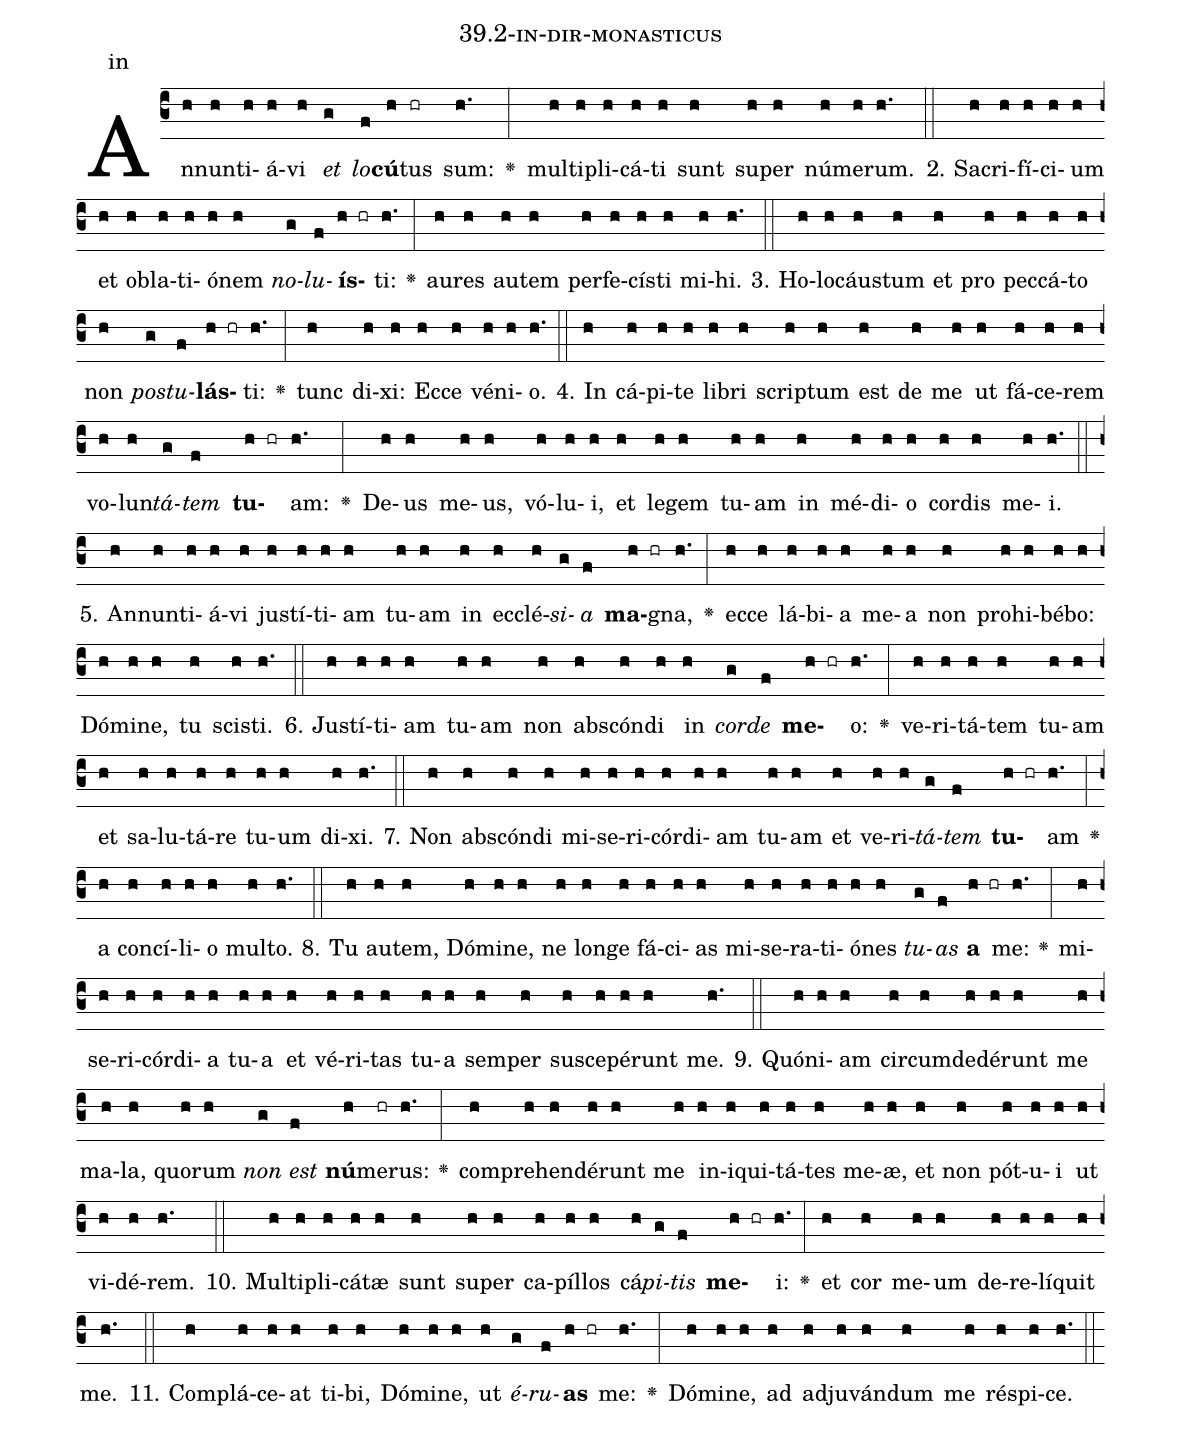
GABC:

name: 39.2-in-dir-monasticus;
annotation: in;
%%
(c3)An(h)nun(h)ti(h)á(h)vi(h) <i>et</i>(g) <i>lo</i>(f)<b>cú</b>(h)tus(hr) sum:(h.) <v>\greheightstar</v>(:) mul(h)ti(h)pli(h)cá(h)ti(h) sunt(h) su(h)per(h) nú(h)me(h)rum.(h.) (::)
2. Sa(h)cri(h)fí(h)ci(h)um(h) et(h) ob(h)la(h)ti(h)ó(h)nem(h) <i>no</i>(g)<i>lu</i>(f)<b>ís</b>(h hr)ti:(h.) <v>\greheightstar</v>(:) au(h)res(h) au(h)tem(h) per(h)fe(h)cís(h)ti(h) mi(h)hi.(h.) (::)
3. Ho(h)lo(h)cáus(h)tum(h) et(h) pro(h) pec(h)cá(h)to(h) non(h) <i>pos</i>(g)<i>tu</i>(f)<b>lás</b>(h hr)ti:(h.) <v>\greheightstar</v>(:) tunc(h) di(h)xi:(h) Ec(h)ce(h) vé(h)ni(h)o.(h.) (::)
4. In(h) cá(h)pi(h)te(h) li(h)bri(h) scrip(h)tum(h) est(h) de(h) me(h) ut(h) fá(h)ce(h)rem(h) vo(h)lun(h)<i>tá</i>(g)<i>tem</i>(f) <b>tu</b>(h hr)am:(h.) <v>\greheightstar</v>(:) De(h)us(h) me(h)us,(h) vó(h)lu(h)i,(h) et(h) le(h)gem(h) tu(h)am(h) in(h) mé(h)di(h)o(h) cor(h)dis(h) me(h)i.(h.) (::)
5. An(h)nun(h)ti(h)á(h)vi(h) jus(h)tí(h)ti(h)am(h) tu(h)am(h) in(h) ec(h)clé(h)<i>si</i>(g)<i>a</i>(f) <b>ma</b>(h hr)gna,(h.) <v>\greheightstar</v>(:) ec(h)ce(h) lá(h)bi(h)a(h) me(h)a(h) non(h) pro(h)hi(h)bé(h)bo:(h) Dó(h)mi(h)ne,(h) tu(h) scis(h)ti.(h.) (::)
6. Jus(h)tí(h)ti(h)am(h) tu(h)am(h) non(h) abs(h)cón(h)di(h) in(h) <i>cor</i>(g)<i>de</i>(f) <b>me</b>(h hr)o:(h.) <v>\greheightstar</v>(:) ve(h)ri(h)tá(h)tem(h) tu(h)am(h) et(h) sa(h)lu(h)tá(h)re(h) tu(h)um(h) di(h)xi.(h.) (::)
7. Non(h) abs(h)cón(h)di(h) mi(h)se(h)ri(h)cór(h)di(h)am(h) tu(h)am(h) et(h) ve(h)ri(h)<i>tá</i>(g)<i>tem</i>(f) <b>tu</b>(h hr)am(h.) <v>\greheightstar</v>(:) a(h) con(h)cí(h)li(h)o(h) mul(h)to.(h.) (::)
8. Tu(h) au(h)tem,(h) Dó(h)mi(h)ne,(h) ne(h) lon(h)ge(h) fá(h)ci(h)as(h) mi(h)se(h)ra(h)ti(h)ó(h)nes(h) <i>tu</i>(g)<i>as</i>(f) <b>a</b>(h hr) me:(h.) <v>\greheightstar</v>(:) mi(h)se(h)ri(h)cór(h)di(h)a(h) tu(h)a(h) et(h) vé(h)ri(h)tas(h) tu(h)a(h) sem(h)per(h) su(h)sce(h)pé(h)runt(h) me.(h.) (::)
9. Quón(h)i(h)am(h) cir(h)cum(h)de(h)dé(h)runt(h) me(h) ma(h)la,(h) quo(h)rum(h) <i>non</i>(g) <i>est</i>(f) <b>nú</b>(h)me(hr)rus:(h.) <v>\greheightstar</v>(:) com(h)pre(h)hen(h)dé(h)runt(h) me(h) in(h)i(h)qui(h)tá(h)tes(h) me(h)æ,(h) et(h) non(h) pót(h)u(h)i(h) ut(h) vi(h)dé(h)rem.(h.) (::)
10. Mul(h)ti(h)pli(h)cá(h)tæ(h) sunt(h) su(h)per(h) ca(h)píl(h)los(h) cá(h)<i>pi</i>(g)<i>tis</i>(f) <b>me</b>(h hr)i:(h.) <v>\greheightstar</v>(:) et(h) cor(h) me(h)um(h) de(h)re(h)lí(h)quit(h) me.(h.) (::)
11. Com(h)plá(h)ce(h)at(h) ti(h)bi,(h) Dó(h)mi(h)ne,(h) ut(h) <i>é</i>(g)<i>ru</i>(f)<b>as</b>(h hr) me:(h.) <v>\greheightstar</v>(:) Dó(h)mi(h)ne,(h) ad(h) ad(h)ju(h)ván(h)dum(h) me(h) ré(h)spi(h)ce.(h.) (::)
